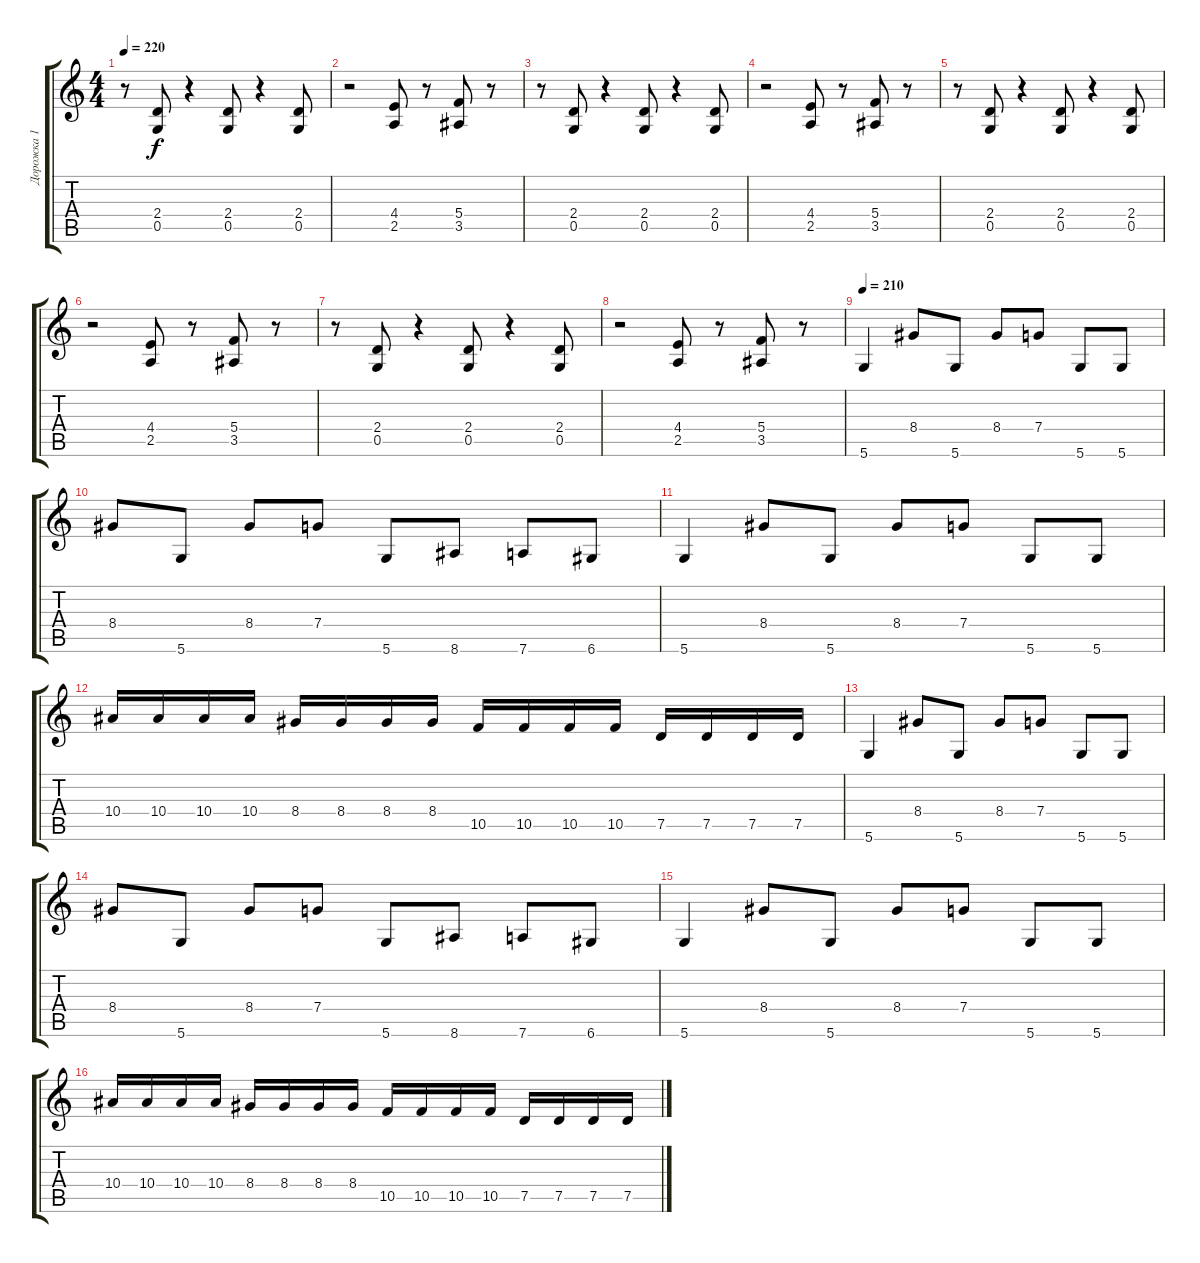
\track ("Дорожка 1" "Дорожка 1") {instrument distortionguitar}
\staff {score tabs}
\tuning (D4 A3 F3 C3 G2 D2) {hide}
\ts (4 4)
\tempo 220
\clef g2
\ks c
r.8{dy f} (2.4 0.5).8 r.4 (2.4 0.5).8 r.4 (2.4 0.5).8 |
r.2 (4.4 2.5).8 r.8 (5.4 3.5).8 r.8 |
r.8 (2.4 0.5).8 r.4 (2.4 0.5).8 r.4 (2.4 0.5).8 |
r.2 (4.4 2.5).8 r.8 (5.4 3.5).8 r.8 |
r.8 (2.4 0.5).8 r.4 (2.4 0.5).8 r.4 (2.4 0.5).8 |
r.2 (4.4 2.5).8 r.8 (5.4 3.5).8 r.8 |
r.8 (2.4 0.5).8 r.4 (2.4 0.5).8 r.4 (2.4 0.5).8 |
r.2 (4.4 2.5).8 r.8 (5.4 3.5).8 r.8 |
\tempo 210
5.6.4 8.4.8 5.6.8 8.4.8 7.4.8 5.6.8 5.6.8 |
8.4.8 5.6.8 8.4.8 7.4.8 5.6.8 8.6.8 7.6.8 6.6.8 |
5.6.4 8.4.8 5.6.8 8.4.8 7.4.8 5.6.8 5.6.8 |
10.4.16 10.4.16 10.4.16 10.4.16 8.4.16 8.4.16 8.4.16 8.4.16 10.5.16 10.5.16 10.5.16 10.5.16 7.5.16 7.5.16 7.5.16 7.5.16 |
5.6.4 8.4.8 5.6.8 8.4.8 7.4.8 5.6.8 5.6.8 |
8.4.8 5.6.8 8.4.8 7.4.8 5.6.8 8.6.8 7.6.8 6.6.8 |
5.6.4 8.4.8 5.6.8 8.4.8 7.4.8 5.6.8 5.6.8 |
10.4.16 10.4.16 10.4.16 10.4.16 8.4.16 8.4.16 8.4.16 8.4.16 10.5.16 10.5.16 10.5.16 10.5.16 7.5.16 7.5.16 7.5.16 7.5.16
